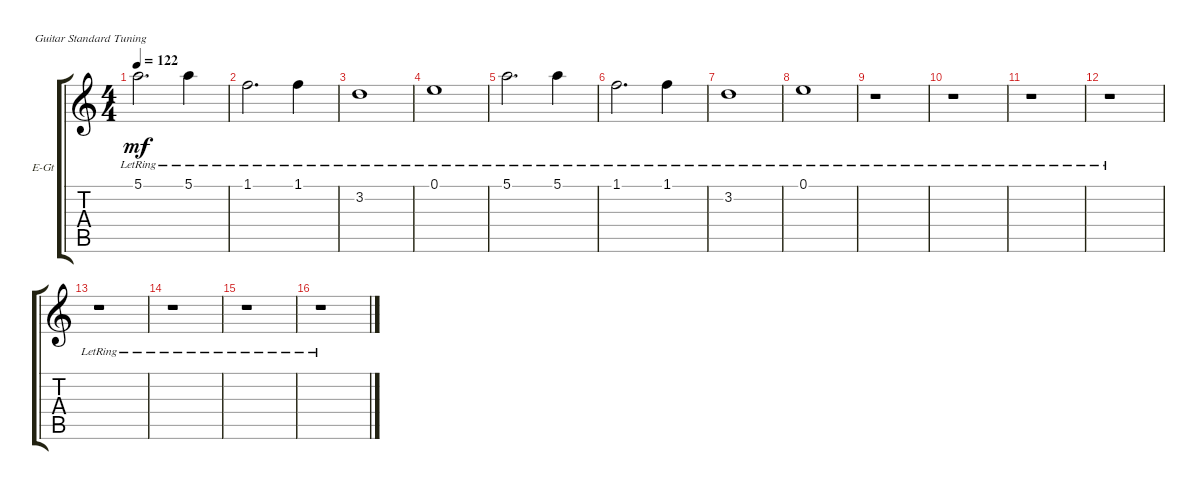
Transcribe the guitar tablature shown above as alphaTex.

\defaultSystemsLayout 4
\bracketExtendMode groupsimilarinstruments
\firstSystemTrackNameOrientation horizontal
\otherSystemsTrackNameOrientation horizontal
\track ("Effects #1" "E-Gt") {instrument electricguitarclean}
\staff {score tabs}
\tuning (E4 B3 G3 D3 A2 E2)
\ts (4 4)
\tempo 122
\clef g2
\scale
0.333333
\ks c
5.1{lr}.2{d dy mf} 5.1{lr}.4 |
\scale
0.333333 1.1{lr}.2{d} 1.1{lr}.4 |
\scale
0.333333 3.2{lr}.1 |
\scale
0.333333 0.1{lr}.1 |
\scale
0.333333 5.1{lr}.2{d} 5.1{lr}.4 |
1.1{lr}.2{d} 1.1{lr}.4 |
3.2{lr}.1 |
0.1{lr}.1 |
r.1 |
r.1 |
r.1 |
r.1 |
r.1 |
r.1 |
r.1 |
r.1
